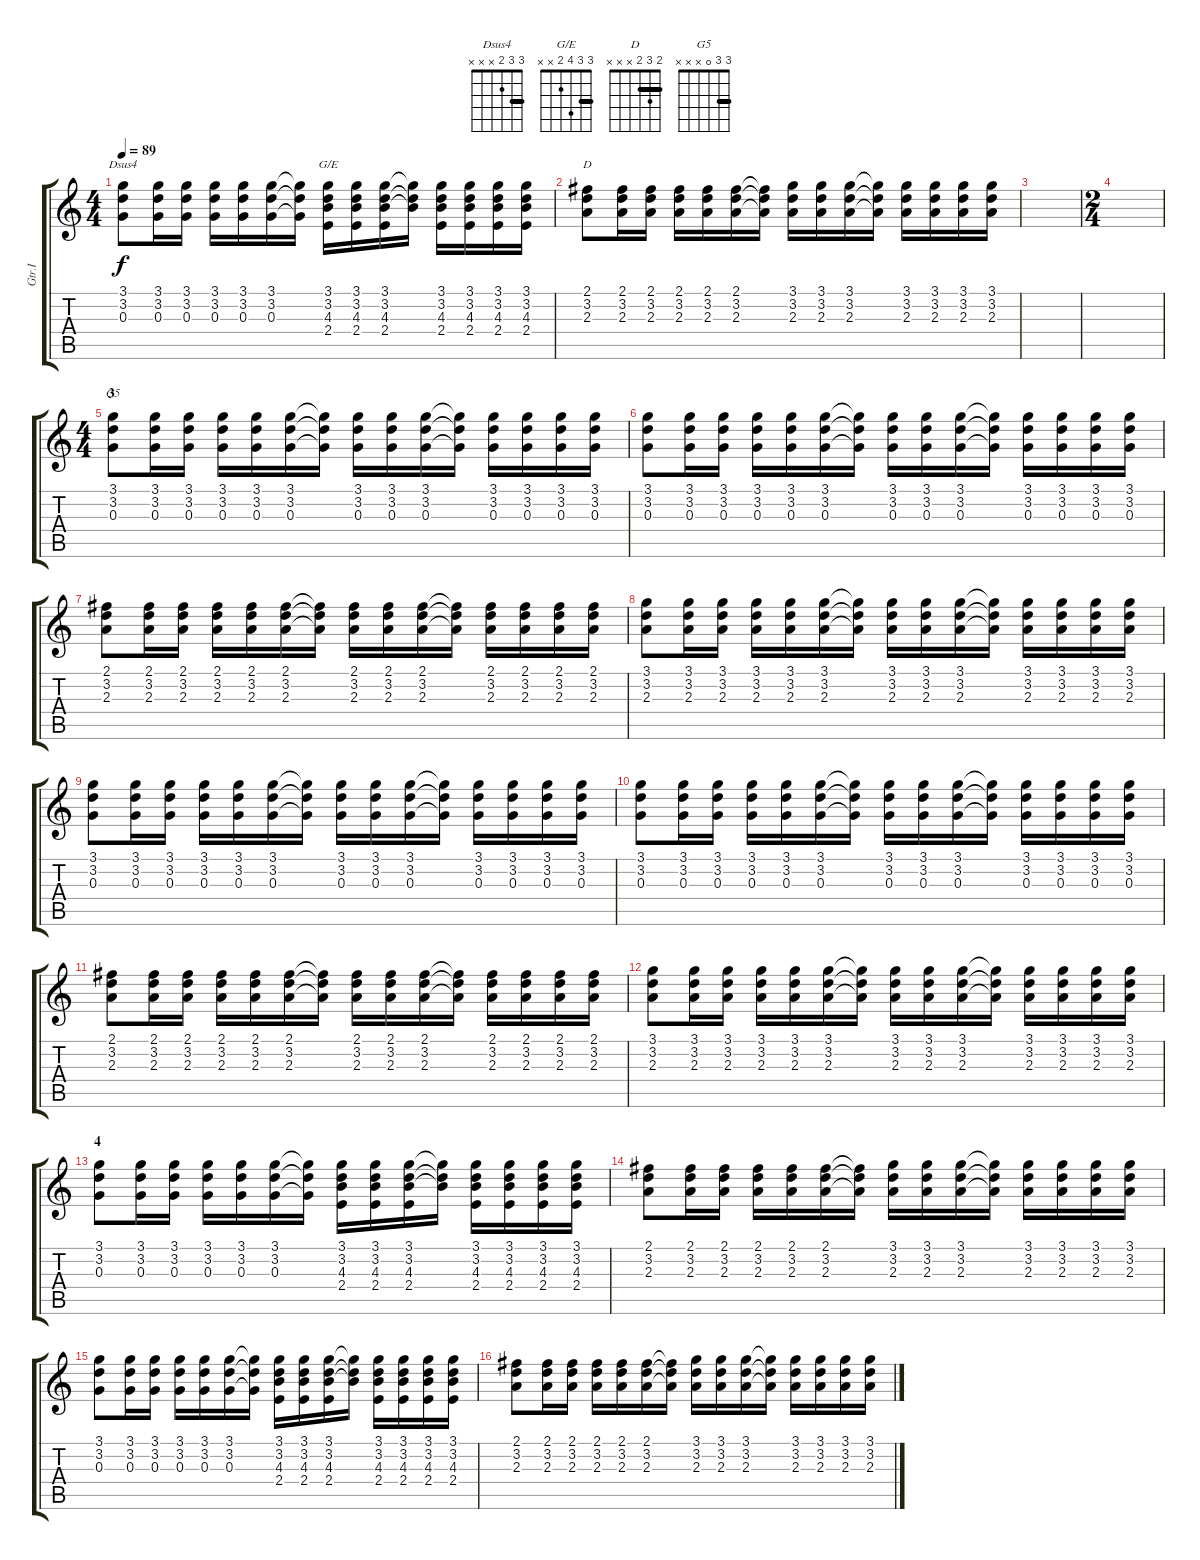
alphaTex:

\track ("Gtr.I" "Gtr.I") {instrument acousticguitarsteel}
\staff {score tabs}
\tuning (E4 B3 G3 D3 A2 E2) {hide}
\chord ("Dsus4" 3 3 2 x x x) {barre 3}
\chord ("G/E" 3 3 4 2 x x) {barre 3}
\chord ("D" 2 3 2 x x x) {barre 2}
\chord ("G5" 3 3 0 x x x) {barre 3}
\ts (4 4)
\tempo 89
\clef g2
\ks c
(3.1 3.2 0.3).8{ch "Dsus4" dy f} (3.1 3.2 0.3).16 (3.1 3.2 0.3).16 (3.1 3.2 0.3).16 (3.1 3.2 0.3).16 (3.1 3.2 0.3).16 (3.1{t} 3.2{t} 0.3{t}).16 (3.1 3.2 4.3 2.4).16{ch "G/E"} (3.1 3.2 4.3 2.4).16 (3.1 3.2 4.3 2.4).16 (3.1{t} 3.2{t} 4.3{t}).16 (3.1 3.2 4.3 2.4).16 (3.1 3.2 4.3 2.4).16 (3.1 3.2 4.3 2.4).16 (3.1 3.2 4.3 2.4).16 |
(2.1 3.2 2.3).8{ch "D"} (2.1 3.2 2.3).16 (2.1 3.2 2.3).16 (2.1 3.2 2.3).16 (2.1 3.2 2.3).16 (2.1 3.2 2.3).16 (2.1{t} 3.2{t} 2.3{t}).16 (3.1 3.2 2.3).16 (3.1 3.2 2.3).16 (3.1 3.2 2.3).16 (3.1{t} 3.2{t} 2.3{t}).16 (3.1 3.2 2.3).16 (3.1 3.2 2.3).16 (3.1 3.2 2.3).16 (3.1 3.2 2.3).16 |
|
\ts (2 4)
|
\ts (4 4)
\section ("" "3")
(3.1 3.2 0.3).8{ch "G5"} (3.1 3.2 0.3).16 (3.1 3.2 0.3).16 (3.1 3.2 0.3).16 (3.1 3.2 0.3).16 (3.1 3.2 0.3).16 (3.1{t} 3.2{t} 0.3{t}).16 (3.1 3.2 0.3).16 (3.1 3.2 0.3).16 (3.1 3.2 0.3).16 (3.1{t} 3.2{t} 0.3{t}).16 (3.1 3.2 0.3).16 (3.1 3.2 0.3).16 (3.1 3.2 0.3).16 (3.1 3.2 0.3).16 |
(3.1 3.2 0.3).8 (3.1 3.2 0.3).16 (3.1 3.2 0.3).16 (3.1 3.2 0.3).16 (3.1 3.2 0.3).16 (3.1 3.2 0.3).16 (3.1{t} 3.2{t} 0.3{t}).16 (3.1 3.2 0.3).16 (3.1 3.2 0.3).16 (3.1 3.2 0.3).16 (3.1{t} 3.2{t} 0.3{t}).16 (3.1 3.2 0.3).16 (3.1 3.2 0.3).16 (3.1 3.2 0.3).16 (3.1 3.2 0.3).16 |
(2.1 3.2 2.3).8 (2.1 3.2 2.3).16 (2.1 3.2 2.3).16 (2.1 3.2 2.3).16 (2.1 3.2 2.3).16 (2.1 3.2 2.3).16 (2.1{t} 3.2{t} 2.3{t}).16 (2.1 3.2 2.3).16 (2.1 3.2 2.3).16 (2.1 3.2 2.3).16 (2.1{t} 3.2{t} 2.3{t}).16 (2.1 3.2 2.3).16 (2.1 3.2 2.3).16 (2.1 3.2 2.3).16 (2.1 3.2 2.3).16 |
(3.1 3.2 2.3).8 (3.1 3.2 2.3).16 (3.1 3.2 2.3).16 (3.1 3.2 2.3).16 (3.1 3.2 2.3).16 (3.1 3.2 2.3).16 (3.1{t} 3.2{t} 2.3{t}).16 (3.1 3.2 2.3).16 (3.1 3.2 2.3).16 (3.1 3.2 2.3).16 (3.1{t} 3.2{t} 2.3{t}).16 (3.1 3.2 2.3).16 (3.1 3.2 2.3).16 (3.1 3.2 2.3).16 (3.1 3.2 2.3).16 |
(3.1 3.2 0.3).8 (3.1 3.2 0.3).16 (3.1 3.2 0.3).16 (3.1 3.2 0.3).16 (3.1 3.2 0.3).16 (3.1 3.2 0.3).16 (3.1{t} 3.2{t} 0.3{t}).16 (3.1 3.2 0.3).16 (3.1 3.2 0.3).16 (3.1 3.2 0.3).16 (3.1{t} 3.2{t} 0.3{t}).16 (3.1 3.2 0.3).16 (3.1 3.2 0.3).16 (3.1 3.2 0.3).16 (3.1 3.2 0.3).16 |
(3.1 3.2 0.3).8 (3.1 3.2 0.3).16 (3.1 3.2 0.3).16 (3.1 3.2 0.3).16 (3.1 3.2 0.3).16 (3.1 3.2 0.3).16 (3.1{t} 3.2{t} 0.3{t}).16 (3.1 3.2 0.3).16 (3.1 3.2 0.3).16 (3.1 3.2 0.3).16 (3.1{t} 3.2{t} 0.3{t}).16 (3.1 3.2 0.3).16 (3.1 3.2 0.3).16 (3.1 3.2 0.3).16 (3.1 3.2 0.3).16 |
(2.1 3.2 2.3).8 (2.1 3.2 2.3).16 (2.1 3.2 2.3).16 (2.1 3.2 2.3).16 (2.1 3.2 2.3).16 (2.1 3.2 2.3).16 (2.1{t} 3.2{t} 2.3{t}).16 (2.1 3.2 2.3).16 (2.1 3.2 2.3).16 (2.1 3.2 2.3).16 (2.1{t} 3.2{t} 2.3{t}).16 (2.1 3.2 2.3).16 (2.1 3.2 2.3).16 (2.1 3.2 2.3).16 (2.1 3.2 2.3).16 |
(3.1 3.2 2.3).8 (3.1 3.2 2.3).16 (3.1 3.2 2.3).16 (3.1 3.2 2.3).16 (3.1 3.2 2.3).16 (3.1 3.2 2.3).16 (3.1{t} 3.2{t} 2.3{t}).16 (3.1 3.2 2.3).16 (3.1 3.2 2.3).16 (3.1 3.2 2.3).16 (3.1{t} 3.2{t} 2.3{t}).16 (3.1 3.2 2.3).16 (3.1 3.2 2.3).16 (3.1 3.2 2.3).16 (3.1 3.2 2.3).16 |
\section ("" "4")
(3.1 3.2 0.3).8 (3.1 3.2 0.3).16 (3.1 3.2 0.3).16 (3.1 3.2 0.3).16 (3.1 3.2 0.3).16 (3.1 3.2 0.3).16 (3.1{t} 3.2{t} 0.3{t}).16 (3.1 3.2 4.3 2.4).16 (3.1 3.2 4.3 2.4).16 (3.1 3.2 4.3 2.4).16 (3.1{t} 3.2{t} 4.3{t}).16 (3.1 3.2 4.3 2.4).16 (3.1 3.2 4.3 2.4).16 (3.1 3.2 4.3 2.4).16 (3.1 3.2 4.3 2.4).16 |
(2.1 3.2 2.3).8 (2.1 3.2 2.3).16 (2.1 3.2 2.3).16 (2.1 3.2 2.3).16 (2.1 3.2 2.3).16 (2.1 3.2 2.3).16 (2.1{t} 3.2{t} 2.3{t}).16 (3.1 3.2 2.3).16 (3.1 3.2 2.3).16 (3.1 3.2 2.3).16 (3.1{t} 3.2{t} 2.3{t}).16 (3.1 3.2 2.3).16 (3.1 3.2 2.3).16 (3.1 3.2 2.3).16 (3.1 3.2 2.3).16 |
(3.1 3.2 0.3).8 (3.1 3.2 0.3).16 (3.1 3.2 0.3).16 (3.1 3.2 0.3).16 (3.1 3.2 0.3).16 (3.1 3.2 0.3).16 (3.1{t} 3.2{t} 0.3{t}).16 (3.1 3.2 4.3 2.4).16 (3.1 3.2 4.3 2.4).16 (3.1 3.2 4.3 2.4).16 (3.1{t} 3.2{t} 4.3{t}).16 (3.1 3.2 4.3 2.4).16 (3.1 3.2 4.3 2.4).16 (3.1 3.2 4.3 2.4).16 (3.1 3.2 4.3 2.4).16 |
(2.1 3.2 2.3).8 (2.1 3.2 2.3).16 (2.1 3.2 2.3).16 (2.1 3.2 2.3).16 (2.1 3.2 2.3).16 (2.1 3.2 2.3).16 (2.1{t} 3.2{t} 2.3{t}).16 (3.1 3.2 2.3).16 (3.1 3.2 2.3).16 (3.1 3.2 2.3).16 (3.1{t} 3.2{t} 2.3{t}).16 (3.1 3.2 2.3).16 (3.1 3.2 2.3).16 (3.1 3.2 2.3).16 (3.1 3.2 2.3).16
